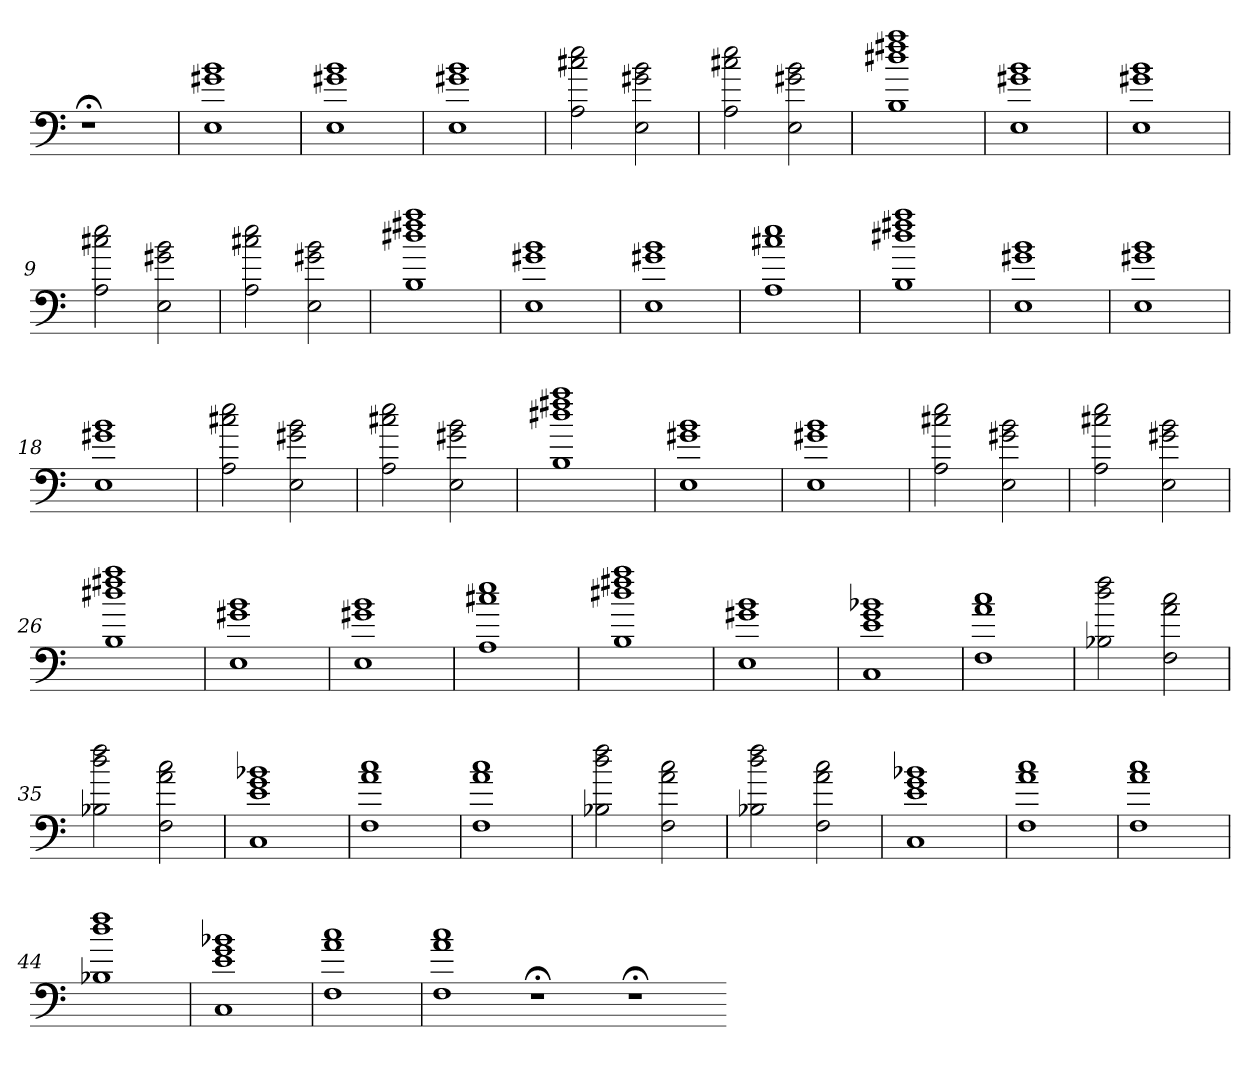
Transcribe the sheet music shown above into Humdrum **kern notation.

**kern
*part1
*staff1
=
1r;<
=1
1E 1g#X 1b
=2
1E 1g#X 1b
=3
1E 1g#X 1b
=4
2A 2cc#X 2ee
2E 2g#X 2b
=5
2A 2cc#X 2ee
2E 2g#X 2b
=6
1B 1dd#X 1ff#X 1aa
=7
1E 1g#X 1b
=8
1E 1g#X 1b
=9
2A 2cc#X 2ee
2E 2g#X 2b
=10
2A 2cc#X 2ee
2E 2g#X 2b
=11
1B 1dd#X 1ff#X 1aa
=12
1E 1g#X 1b
=13
1E 1g#X 1b
=14
1A 1cc#X 1ee
=15
1B 1dd#X 1ff#X 1aa
=16
1E 1g#X 1b
=17
1E 1g#X 1b
=18
1E 1g#X 1b
=19
2A 2cc#X 2ee
2E 2g#X 2b
=20
2A 2cc#X 2ee
2E 2g#X 2b
=21
1B 1dd#X 1ff#X 1aa
=22
1E 1g#X 1b
=23
1E 1g#X 1b
=24
2A 2cc#X 2ee
2E 2g#X 2b
=25
2A 2cc#X 2ee
2E 2g#X 2b
=26
1B 1dd#X 1ff#X 1aa
=27
1E 1g#X 1b
=28
1E 1g#X 1b
=29
1A 1cc#X 1ee
=30
1B 1dd#X 1ff#X 1aa
=31
1E 1g#X 1b
=32
1C 1e 1g 1b-X
=33
1F 1a 1cc
=34
2B-X 2dd 2ff
2F 2a 2cc
=35
2B-X 2dd 2ff
2F 2a 2cc
=36
1C 1e 1g 1b-X
=37
1F 1a 1cc
=38
1F 1a 1cc
=39
2B-X 2dd 2ff
2F 2a 2cc
=40
2B-X 2dd 2ff
2F 2a 2cc
=41
1C 1e 1g 1b-X
=42
1F 1a 1cc
=43
1F 1a 1cc
=44
1B-X 1dd 1ff
=45
1C 1e 1g 1b-X
=46
1F 1a 1cc
=47
1F 1a 1cc
1r;<
1r;<
=-
*-
